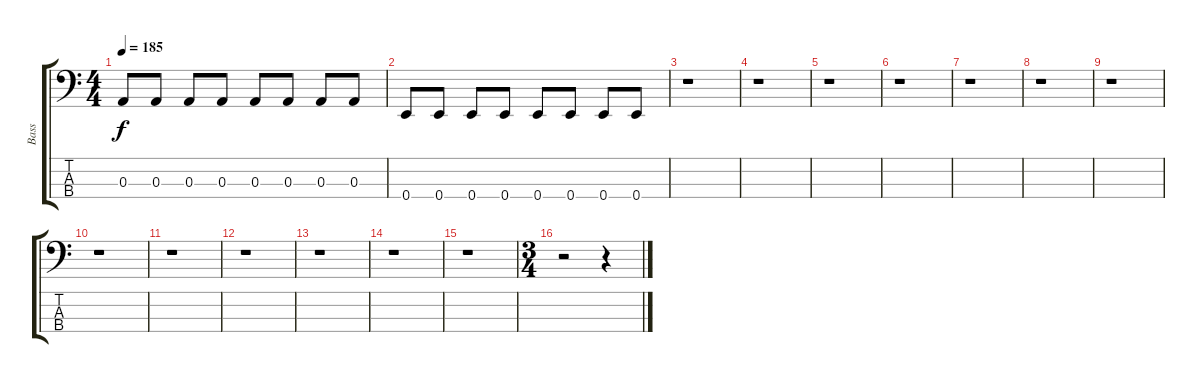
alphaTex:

\track ("Bass" "Bass") {instrument electricbassfinger}
\staff {score tabs}
\tuning (G2 D2 A1 E1) {hide}
\ts (4 4)
\tempo 185
\clef f4
\ks c
0.3.8{dy f} 0.3.8 0.3.8 0.3.8 0.3.8 0.3.8 0.3.8 0.3.8 |
0.4.8 0.4.8 0.4.8 0.4.8 0.4.8 0.4.8 0.4.8 0.4.8 |
r.1 |
r.1 |
r.1 |
r.1 |
r.1 |
r.1 |
r.1 |
r.1 |
r.1 |
r.1 |
r.1 |
r.1 |
r.1 |
\ts (3 4)
r.2 r.4
